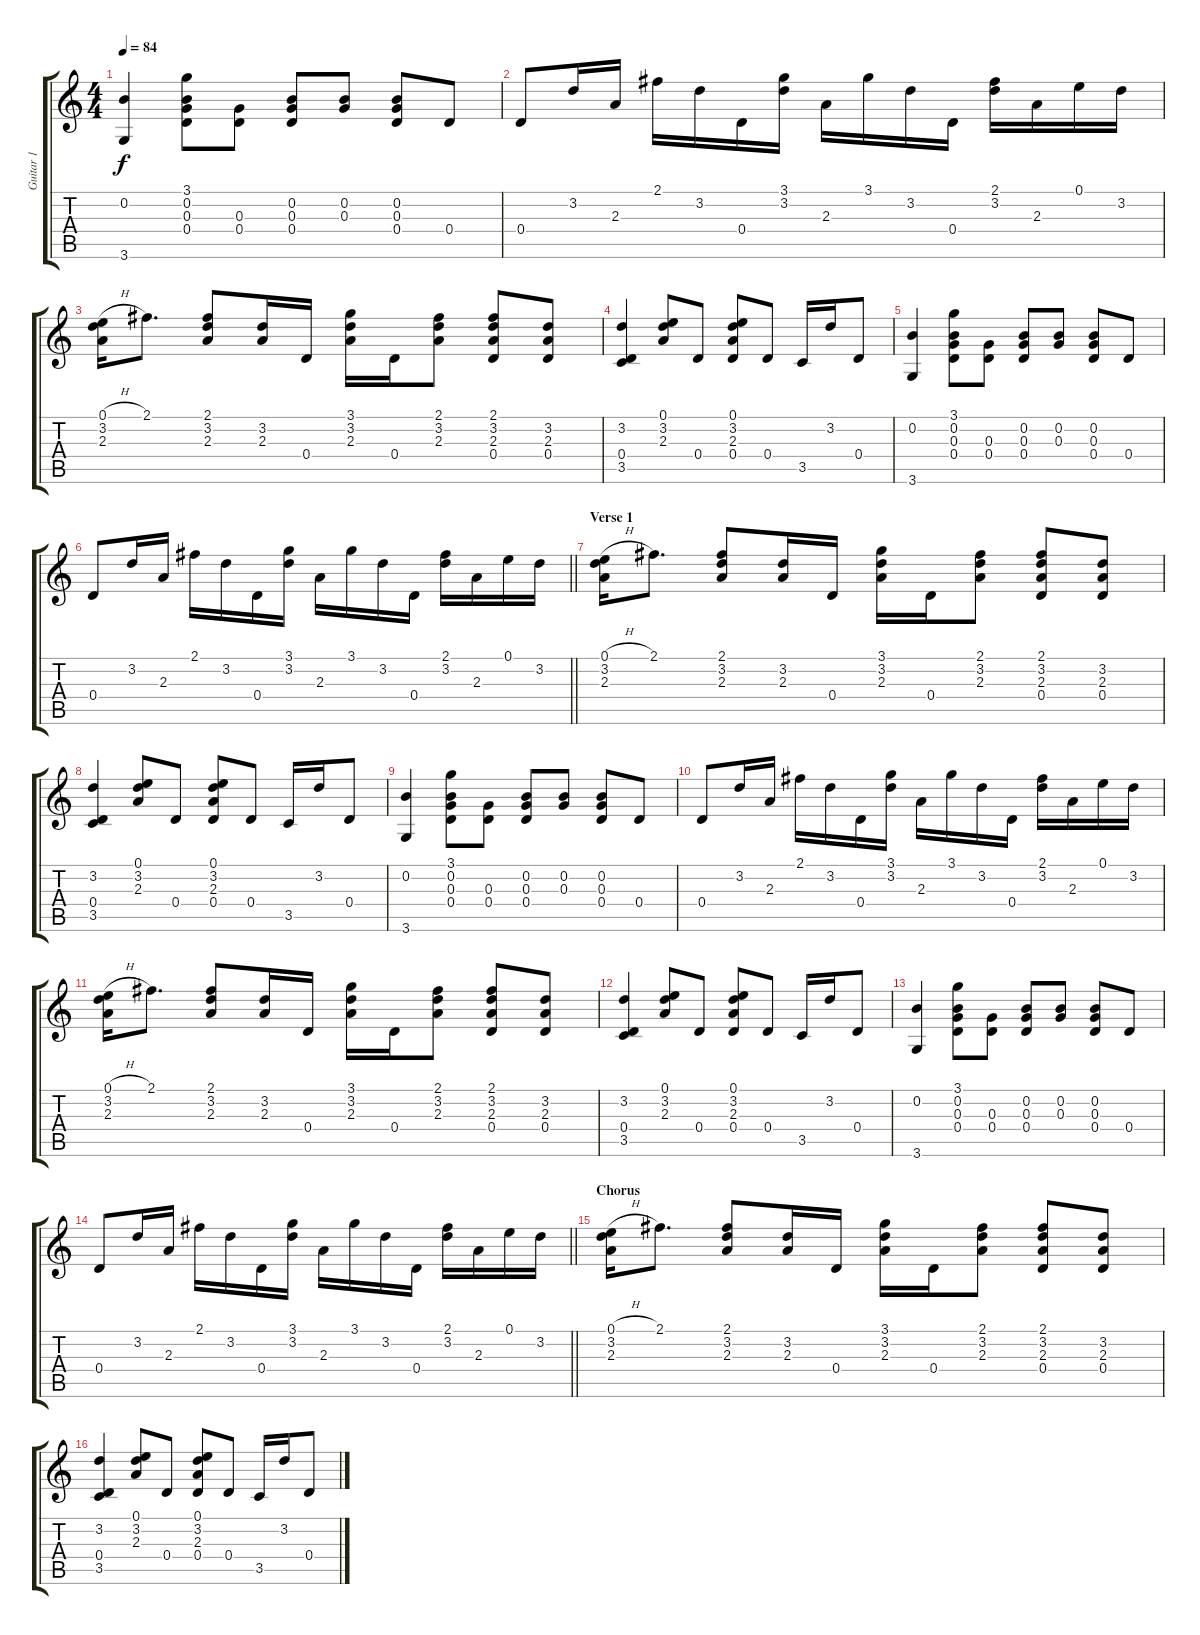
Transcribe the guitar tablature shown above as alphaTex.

\track ("Guitar 1" "Guitar 1") {instrument acousticguitarsteel}
\staff {score tabs}
\tuning (E4 B3 G3 D3 A2 E2) {hide}
\ts (4 4)
\tempo 84
\clef g2
\ks c
(0.2 3.6).4{dy f} (3.1 0.2 0.3 0.4).8 (0.3 0.4).8 (0.2 0.3 0.4).8 (0.2 0.3).8 (0.2 0.3 0.4).8 0.4.8 |
0.4.8 3.2.16 2.3.16 2.1.16 3.2.16 0.4.16 (3.1 3.2).16 2.3.16 3.1.16 3.2.16 0.4.16 (2.1 3.2).16 2.3.16 0.1.16 3.2.16 |
(0.1{h} 3.2 2.3).16 2.1.8{d} (2.1 3.2 2.3).8 (3.2 2.3).16 0.4.16 (3.1 3.2 2.3).16 0.4.16 (2.1 3.2 2.3).8 (2.1 3.2 2.3 0.4).8 (3.2 2.3 0.4).8 |
(3.2 0.4 3.5).4 (0.1 3.2 2.3).8 0.4.8 (0.1 3.2 2.3 0.4).8 0.4.8 3.5.16 3.2.16 0.4.8 |
(0.2 3.6).4 (3.1 0.2 0.3 0.4).8 (0.3 0.4).8 (0.2 0.3 0.4).8 (0.2 0.3).8 (0.2 0.3 0.4).8 0.4.8 |
\barLineRight lightlight
0.4.8 3.2.16 2.3.16 2.1.16 3.2.16 0.4.16 (3.1 3.2).16 2.3.16 3.1.16 3.2.16 0.4.16 (2.1 3.2).16 2.3.16 0.1.16 3.2.16 |
\section ("" "Verse 1")
(0.1{h} 3.2 2.3).16 2.1.8{d} (2.1 3.2 2.3).8 (3.2 2.3).16 0.4.16 (3.1 3.2 2.3).16 0.4.16 (2.1 3.2 2.3).8 (2.1 3.2 2.3 0.4).8 (3.2 2.3 0.4).8 |
(3.2 0.4 3.5).4 (0.1 3.2 2.3).8 0.4.8 (0.1 3.2 2.3 0.4).8 0.4.8 3.5.16 3.2.16 0.4.8 |
(0.2 3.6).4 (3.1 0.2 0.3 0.4).8 (0.3 0.4).8 (0.2 0.3 0.4).8 (0.2 0.3).8 (0.2 0.3 0.4).8 0.4.8 |
0.4.8 3.2.16 2.3.16 2.1.16 3.2.16 0.4.16 (3.1 3.2).16 2.3.16 3.1.16 3.2.16 0.4.16 (2.1 3.2).16 2.3.16 0.1.16 3.2.16 |
(0.1{h} 3.2 2.3).16 2.1.8{d} (2.1 3.2 2.3).8 (3.2 2.3).16 0.4.16 (3.1 3.2 2.3).16 0.4.16 (2.1 3.2 2.3).8 (2.1 3.2 2.3 0.4).8 (3.2 2.3 0.4).8 |
(3.2 0.4 3.5).4 (0.1 3.2 2.3).8 0.4.8 (0.1 3.2 2.3 0.4).8 0.4.8 3.5.16 3.2.16 0.4.8 |
(0.2 3.6).4 (3.1 0.2 0.3 0.4).8 (0.3 0.4).8 (0.2 0.3 0.4).8 (0.2 0.3).8 (0.2 0.3 0.4).8 0.4.8 |
\barLineRight lightlight
0.4.8 3.2.16 2.3.16 2.1.16 3.2.16 0.4.16 (3.1 3.2).16 2.3.16 3.1.16 3.2.16 0.4.16 (2.1 3.2).16 2.3.16 0.1.16 3.2.16 |
\section ("" "Chorus")
(0.1{h} 3.2 2.3).16 2.1.8{d} (2.1 3.2 2.3).8 (3.2 2.3).16 0.4.16 (3.1 3.2 2.3).16 0.4.16 (2.1 3.2 2.3).8 (2.1 3.2 2.3 0.4).8 (3.2 2.3 0.4).8 |
(3.2 0.4 3.5).4 (0.1 3.2 2.3).8 0.4.8 (0.1 3.2 2.3 0.4).8 0.4.8 3.5.16 3.2.16 0.4.8
